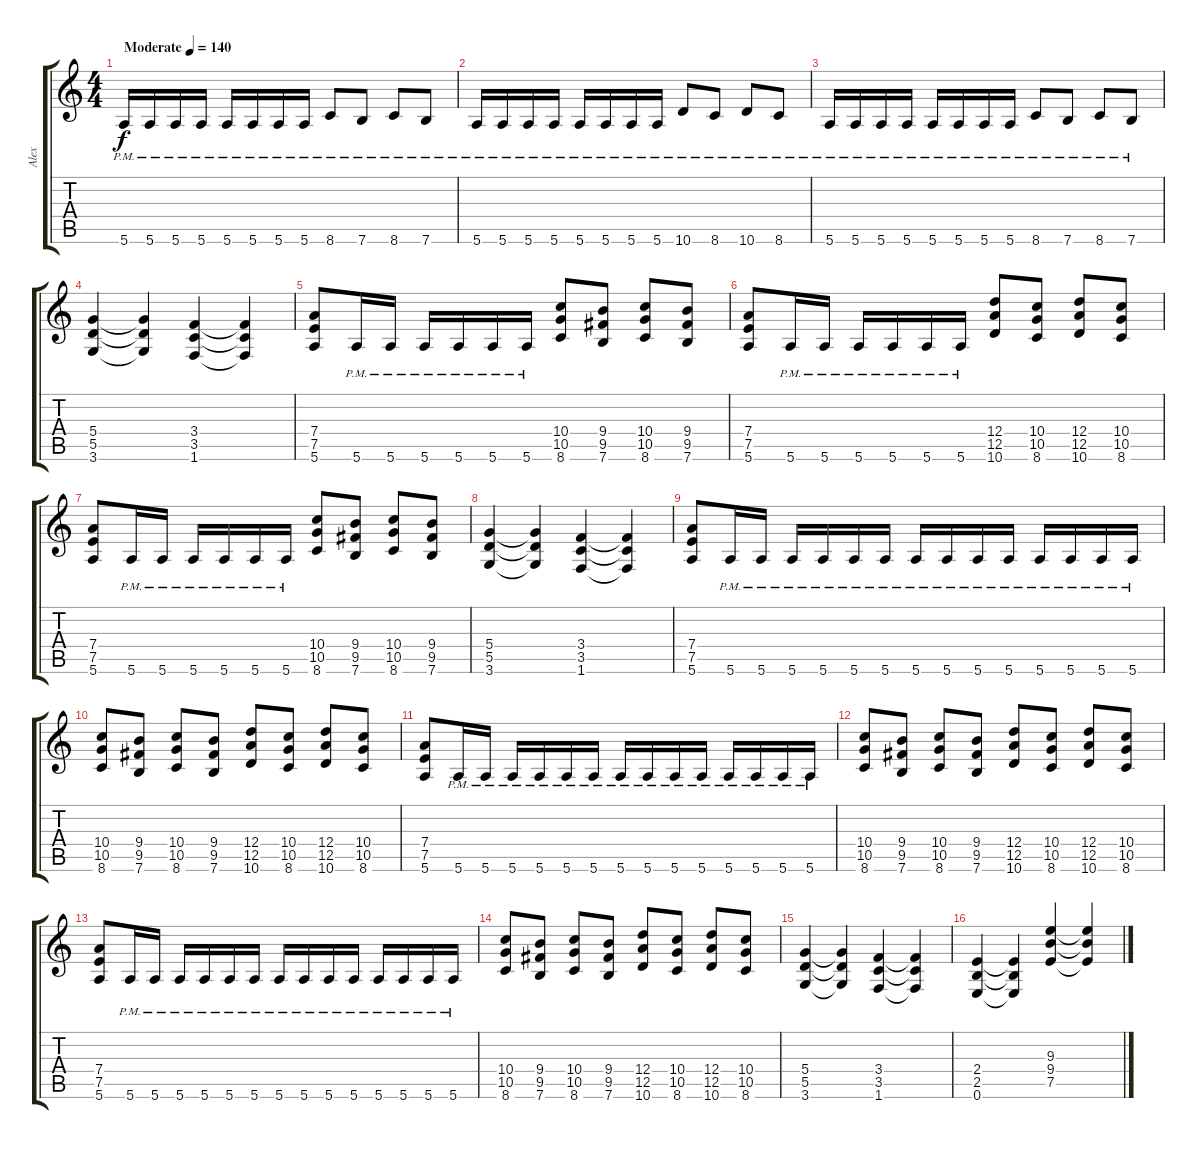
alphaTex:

\track ("Alex" "Alex") {instrument overdrivenguitar}
\staff {score tabs}
\tuning (E4 B3 G3 D3 A2 E2) {hide}
\ts (4 4)
\tempo (140 "Moderate")
\clef g2
\ks c
5.6{pm}.16{dy f instrument overdrivenguitar} 5.6{pm}.16 5.6{pm}.16 5.6{pm}.16 5.6{pm}.16 5.6{pm}.16 5.6{pm}.16 5.6{pm}.16 8.6{pm}.8 7.6{pm}.8 8.6{pm}.8 7.6{pm}.8 |
5.6{pm}.16 5.6{pm}.16 5.6{pm}.16 5.6{pm}.16 5.6{pm}.16 5.6{pm}.16 5.6{pm}.16 5.6{pm}.16 10.6{pm}.8 8.6{pm}.8 10.6{pm}.8 8.6{pm}.8 |
5.6{pm}.16 5.6{pm}.16 5.6{pm}.16 5.6{pm}.16 5.6{pm}.16 5.6{pm}.16 5.6{pm}.16 5.6{pm}.16 8.6{pm}.8 7.6{pm}.8 8.6{pm}.8 7.6{pm}.8 |
(5.4 5.5 3.6).4 (5.4{t} 5.5{t} 3.6{t}).4 (3.4 3.5 1.6).4 (3.4{t} 3.5{t} 1.6{t}).4 |
(7.4 7.5 5.6).8 5.6{pm}.16 5.6{pm}.16 5.6{pm}.16 5.6{pm}.16 5.6{pm}.16 5.6{pm}.16 (10.4 10.5 8.6).8 (9.4 9.5 7.6).8 (10.4 10.5 8.6).8 (9.4 9.5 7.6).8 |
(7.4 7.5 5.6).8 5.6{pm}.16 5.6{pm}.16 5.6{pm}.16 5.6{pm}.16 5.6{pm}.16 5.6{pm}.16 (12.4 12.5 10.6).8 (10.4 10.5 8.6).8 (12.4 12.5 10.6).8 (10.4 10.5 8.6).8 |
(7.4 7.5 5.6).8 5.6{pm}.16 5.6{pm}.16 5.6{pm}.16 5.6{pm}.16 5.6{pm}.16 5.6{pm}.16 (10.4 10.5 8.6).8 (9.4 9.5 7.6).8 (10.4 10.5 8.6).8 (9.4 9.5 7.6).8 |
(5.4 5.5 3.6).4 (5.4{t} 5.5{t} 3.6{t}).4 (3.4 3.5 1.6).4 (3.4{t} 3.5{t} 1.6{t}).4 |
(7.4 7.5 5.6).8 5.6{pm}.16 5.6{pm}.16 5.6{pm}.16 5.6{pm}.16 5.6{pm}.16 5.6{pm}.16 5.6{pm}.16 5.6{pm}.16 5.6{pm}.16 5.6{pm}.16 5.6{pm}.16 5.6{pm}.16 5.6{pm}.16 5.6{pm}.16 |
(10.4 10.5 8.6).8 (9.4 9.5 7.6).8 (10.4 10.5 8.6).8 (9.4 9.5 7.6).8 (12.4 12.5 10.6).8 (10.4 10.5 8.6).8 (12.4 12.5 10.6).8 (10.4 10.5 8.6).8 |
(7.4 7.5 5.6).8 5.6{pm}.16 5.6{pm}.16 5.6{pm}.16 5.6{pm}.16 5.6{pm}.16 5.6{pm}.16 5.6{pm}.16 5.6{pm}.16 5.6{pm}.16 5.6{pm}.16 5.6{pm}.16 5.6{pm}.16 5.6{pm}.16 5.6{pm}.16 |
(10.4 10.5 8.6).8 (9.4 9.5 7.6).8 (10.4 10.5 8.6).8 (9.4 9.5 7.6).8 (12.4 12.5 10.6).8 (10.4 10.5 8.6).8 (12.4 12.5 10.6).8 (10.4 10.5 8.6).8 |
(7.4 7.5 5.6).8 5.6{pm}.16 5.6{pm}.16 5.6{pm}.16 5.6{pm}.16 5.6{pm}.16 5.6{pm}.16 5.6{pm}.16 5.6{pm}.16 5.6{pm}.16 5.6{pm}.16 5.6{pm}.16 5.6{pm}.16 5.6{pm}.16 5.6{pm}.16 |
(10.4 10.5 8.6).8 (9.4 9.5 7.6).8 (10.4 10.5 8.6).8 (9.4 9.5 7.6).8 (12.4 12.5 10.6).8 (10.4 10.5 8.6).8 (12.4 12.5 10.6).8 (10.4 10.5 8.6).8 |
(5.4 5.5 3.6).4 (5.4{t} 5.5{t} 3.6{t}).4 (3.4 3.5 1.6).4 (3.4{t} 3.5{t} 1.6{t}).4 |
(2.4 2.5 0.6).4 (2.4{t} 2.5{t} 0.6{t}).4 (9.3 9.4 7.5).4 (9.3{t} 9.4{t} 7.5{t}).4
